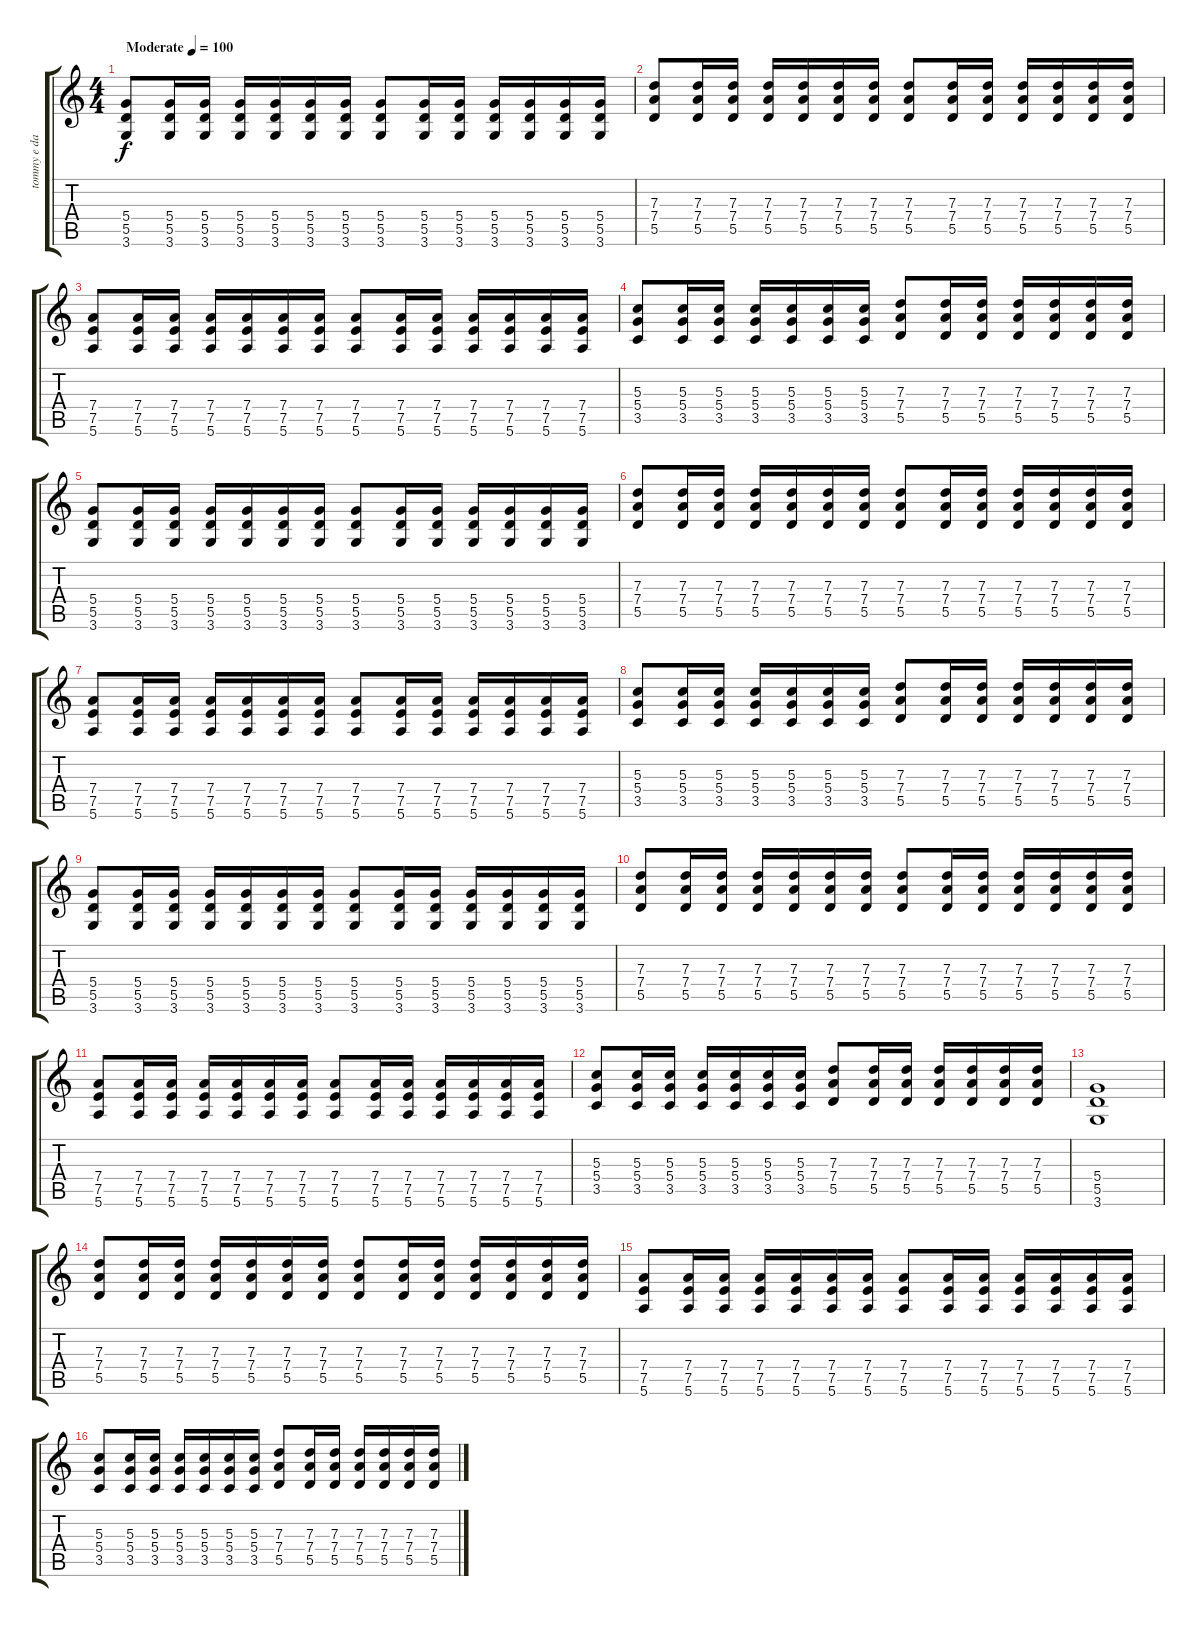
\track ("tommy e dany" "tommy e da") {instrument overdrivenguitar}
\staff {score tabs}
\tuning (E4 B3 G3 D3 A2 E2) {hide}
\ts (4 4)
\tempo (100 "Moderate")
\clef g2
\ks c
(5.4 5.5 3.6).8{dy f instrument overdrivenguitar} (5.4 5.5 3.6).16 (5.4 5.5 3.6).16 (5.4 5.5 3.6).16 (5.4 5.5 3.6).16 (5.4 5.5 3.6).16 (5.4 5.5 3.6).16 (5.4 5.5 3.6).8 (5.4 5.5 3.6).16 (5.4 5.5 3.6).16 (5.4 5.5 3.6).16 (5.4 5.5 3.6).16 (5.4 5.5 3.6).16 (5.4 5.5 3.6).16 |
(7.3 7.4 5.5).8 (7.3 7.4 5.5).16 (7.3 7.4 5.5).16 (7.3 7.4 5.5).16 (7.3 7.4 5.5).16 (7.3 7.4 5.5).16 (7.3 7.4 5.5).16 (7.3 7.4 5.5).8 (7.3 7.4 5.5).16 (7.3 7.4 5.5).16 (7.3 7.4 5.5).16 (7.3 7.4 5.5).16 (7.3 7.4 5.5).16 (7.3 7.4 5.5).16 |
(7.4 7.5 5.6).8 (7.4 7.5 5.6).16 (7.4 7.5 5.6).16 (7.4 7.5 5.6).16 (7.4 7.5 5.6).16 (7.4 7.5 5.6).16 (7.4 7.5 5.6).16 (7.4 7.5 5.6).8 (7.4 7.5 5.6).16 (7.4 7.5 5.6).16 (7.4 7.5 5.6).16 (7.4 7.5 5.6).16 (7.4 7.5 5.6).16 (7.4 7.5 5.6).16 |
(5.3 5.4 3.5).8 (5.3 5.4 3.5).16 (5.3 5.4 3.5).16 (5.3 5.4 3.5).16 (5.3 5.4 3.5).16 (5.3 5.4 3.5).16 (5.3 5.4 3.5).16 (7.3 7.4 5.5).8 (7.3 7.4 5.5).16 (7.3 7.4 5.5).16 (7.3 7.4 5.5).16 (7.3 7.4 5.5).16 (7.3 7.4 5.5).16 (7.3 7.4 5.5).16 |
(5.4 5.5 3.6).8 (5.4 5.5 3.6).16 (5.4 5.5 3.6).16 (5.4 5.5 3.6).16 (5.4 5.5 3.6).16 (5.4 5.5 3.6).16 (5.4 5.5 3.6).16 (5.4 5.5 3.6).8 (5.4 5.5 3.6).16 (5.4 5.5 3.6).16 (5.4 5.5 3.6).16 (5.4 5.5 3.6).16 (5.4 5.5 3.6).16 (5.4 5.5 3.6).16 |
(7.3 7.4 5.5).8 (7.3 7.4 5.5).16 (7.3 7.4 5.5).16 (7.3 7.4 5.5).16 (7.3 7.4 5.5).16 (7.3 7.4 5.5).16 (7.3 7.4 5.5).16 (7.3 7.4 5.5).8 (7.3 7.4 5.5).16 (7.3 7.4 5.5).16 (7.3 7.4 5.5).16 (7.3 7.4 5.5).16 (7.3 7.4 5.5).16 (7.3 7.4 5.5).16 |
(7.4 7.5 5.6).8 (7.4 7.5 5.6).16 (7.4 7.5 5.6).16 (7.4 7.5 5.6).16 (7.4 7.5 5.6).16 (7.4 7.5 5.6).16 (7.4 7.5 5.6).16 (7.4 7.5 5.6).8 (7.4 7.5 5.6).16 (7.4 7.5 5.6).16 (7.4 7.5 5.6).16 (7.4 7.5 5.6).16 (7.4 7.5 5.6).16 (7.4 7.5 5.6).16 |
(5.3 5.4 3.5).8 (5.3 5.4 3.5).16 (5.3 5.4 3.5).16 (5.3 5.4 3.5).16 (5.3 5.4 3.5).16 (5.3 5.4 3.5).16 (5.3 5.4 3.5).16 (7.3 7.4 5.5).8 (7.3 7.4 5.5).16 (7.3 7.4 5.5).16 (7.3 7.4 5.5).16 (7.3 7.4 5.5).16 (7.3 7.4 5.5).16 (7.3 7.4 5.5).16 |
(5.4 5.5 3.6).8 (5.4 5.5 3.6).16 (5.4 5.5 3.6).16 (5.4 5.5 3.6).16 (5.4 5.5 3.6).16 (5.4 5.5 3.6).16 (5.4 5.5 3.6).16 (5.4 5.5 3.6).8 (5.4 5.5 3.6).16 (5.4 5.5 3.6).16 (5.4 5.5 3.6).16 (5.4 5.5 3.6).16 (5.4 5.5 3.6).16 (5.4 5.5 3.6).16 |
(7.3 7.4 5.5).8 (7.3 7.4 5.5).16 (7.3 7.4 5.5).16 (7.3 7.4 5.5).16 (7.3 7.4 5.5).16 (7.3 7.4 5.5).16 (7.3 7.4 5.5).16 (7.3 7.4 5.5).8 (7.3 7.4 5.5).16 (7.3 7.4 5.5).16 (7.3 7.4 5.5).16 (7.3 7.4 5.5).16 (7.3 7.4 5.5).16 (7.3 7.4 5.5).16 |
(7.4 7.5 5.6).8 (7.4 7.5 5.6).16 (7.4 7.5 5.6).16 (7.4 7.5 5.6).16 (7.4 7.5 5.6).16 (7.4 7.5 5.6).16 (7.4 7.5 5.6).16 (7.4 7.5 5.6).8 (7.4 7.5 5.6).16 (7.4 7.5 5.6).16 (7.4 7.5 5.6).16 (7.4 7.5 5.6).16 (7.4 7.5 5.6).16 (7.4 7.5 5.6).16 |
(5.3 5.4 3.5).8 (5.3 5.4 3.5).16 (5.3 5.4 3.5).16 (5.3 5.4 3.5).16 (5.3 5.4 3.5).16 (5.3 5.4 3.5).16 (5.3 5.4 3.5).16 (7.3 7.4 5.5).8 (7.3 7.4 5.5).16 (7.3 7.4 5.5).16 (7.3 7.4 5.5).16 (7.3 7.4 5.5).16 (7.3 7.4 5.5).16 (7.3 7.4 5.5).16 |
(5.4 5.5 3.6).1 |
(7.3 7.4 5.5).8 (7.3 7.4 5.5).16 (7.3 7.4 5.5).16 (7.3 7.4 5.5).16 (7.3 7.4 5.5).16 (7.3 7.4 5.5).16 (7.3 7.4 5.5).16 (7.3 7.4 5.5).8 (7.3 7.4 5.5).16 (7.3 7.4 5.5).16 (7.3 7.4 5.5).16 (7.3 7.4 5.5).16 (7.3 7.4 5.5).16 (7.3 7.4 5.5).16 |
(7.4 7.5 5.6).8 (7.4 7.5 5.6).16 (7.4 7.5 5.6).16 (7.4 7.5 5.6).16 (7.4 7.5 5.6).16 (7.4 7.5 5.6).16 (7.4 7.5 5.6).16 (7.4 7.5 5.6).8 (7.4 7.5 5.6).16 (7.4 7.5 5.6).16 (7.4 7.5 5.6).16 (7.4 7.5 5.6).16 (7.4 7.5 5.6).16 (7.4 7.5 5.6).16 |
(5.3 5.4 3.5).8 (5.3 5.4 3.5).16 (5.3 5.4 3.5).16 (5.3 5.4 3.5).16 (5.3 5.4 3.5).16 (5.3 5.4 3.5).16 (5.3 5.4 3.5).16 (7.3 7.4 5.5).8 (7.3 7.4 5.5).16 (7.3 7.4 5.5).16 (7.3 7.4 5.5).16 (7.3 7.4 5.5).16 (7.3 7.4 5.5).16 (7.3 7.4 5.5).16
